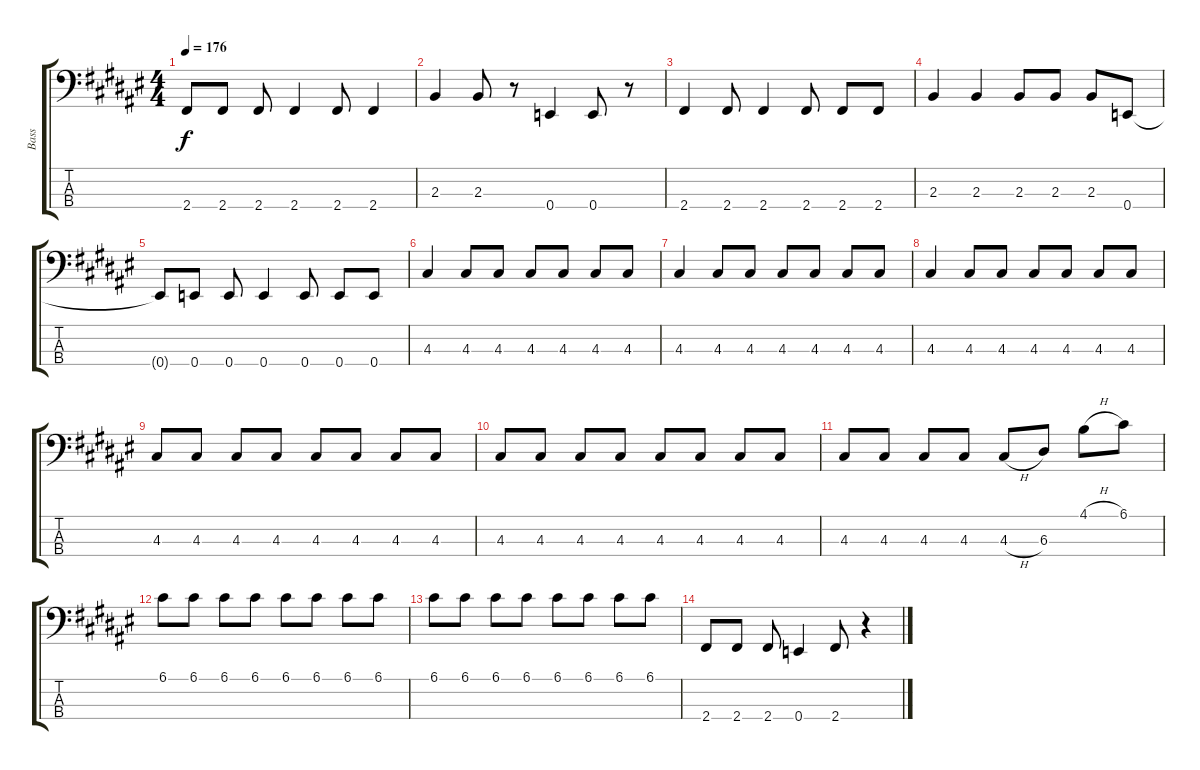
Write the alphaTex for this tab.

\track ("Bass" "Bass") {instrument electricbassfinger}
\staff {score tabs}
\tuning (G2 D2 A1 E1) {hide}
\ts (4 4)
\tempo 176
\clef f4
\ks f#
2.4{t}.8{dy f} 2.4.8 2.4.8 2.4.4 2.4.8 2.4.4 |
2.3.4 2.3.8 r.8 0.4.4 0.4.8 r.8 |
2.4.4 2.4.8 2.4.4 2.4.8 2.4.8 2.4.8 |
2.3.4 2.3.4 2.3.8 2.3.8 2.3.8 0.4.8 |
0.4{t}.8 0.4.8 0.4.8 0.4.4 0.4.8 0.4.8 0.4.8 |
4.3.4 4.3.8 4.3.8 4.3.8 4.3.8 4.3.8 4.3.8 |
4.3.4 4.3.8 4.3.8 4.3.8 4.3.8 4.3.8 4.3.8 |
4.3.4 4.3.8 4.3.8 4.3.8 4.3.8 4.3.8 4.3.8 |
4.3.8 4.3.8 4.3.8 4.3.8 4.3.8 4.3.8 4.3.8 4.3.8 |
4.3.8 4.3.8 4.3.8 4.3.8 4.3.8 4.3.8 4.3.8 4.3.8 |
4.3.8 4.3.8 4.3.8 4.3.8 4.3{h}.8 6.3.8 4.1{h}.8 6.1.8 |
6.1.8 6.1.8 6.1.8 6.1.8 6.1.8 6.1.8 6.1.8 6.1.8 |
6.1.8 6.1.8 6.1.8 6.1.8 6.1.8 6.1.8 6.1.8 6.1.8 |
2.4.8 2.4.8 2.4.8 0.4.4 2.4.8 r.4
